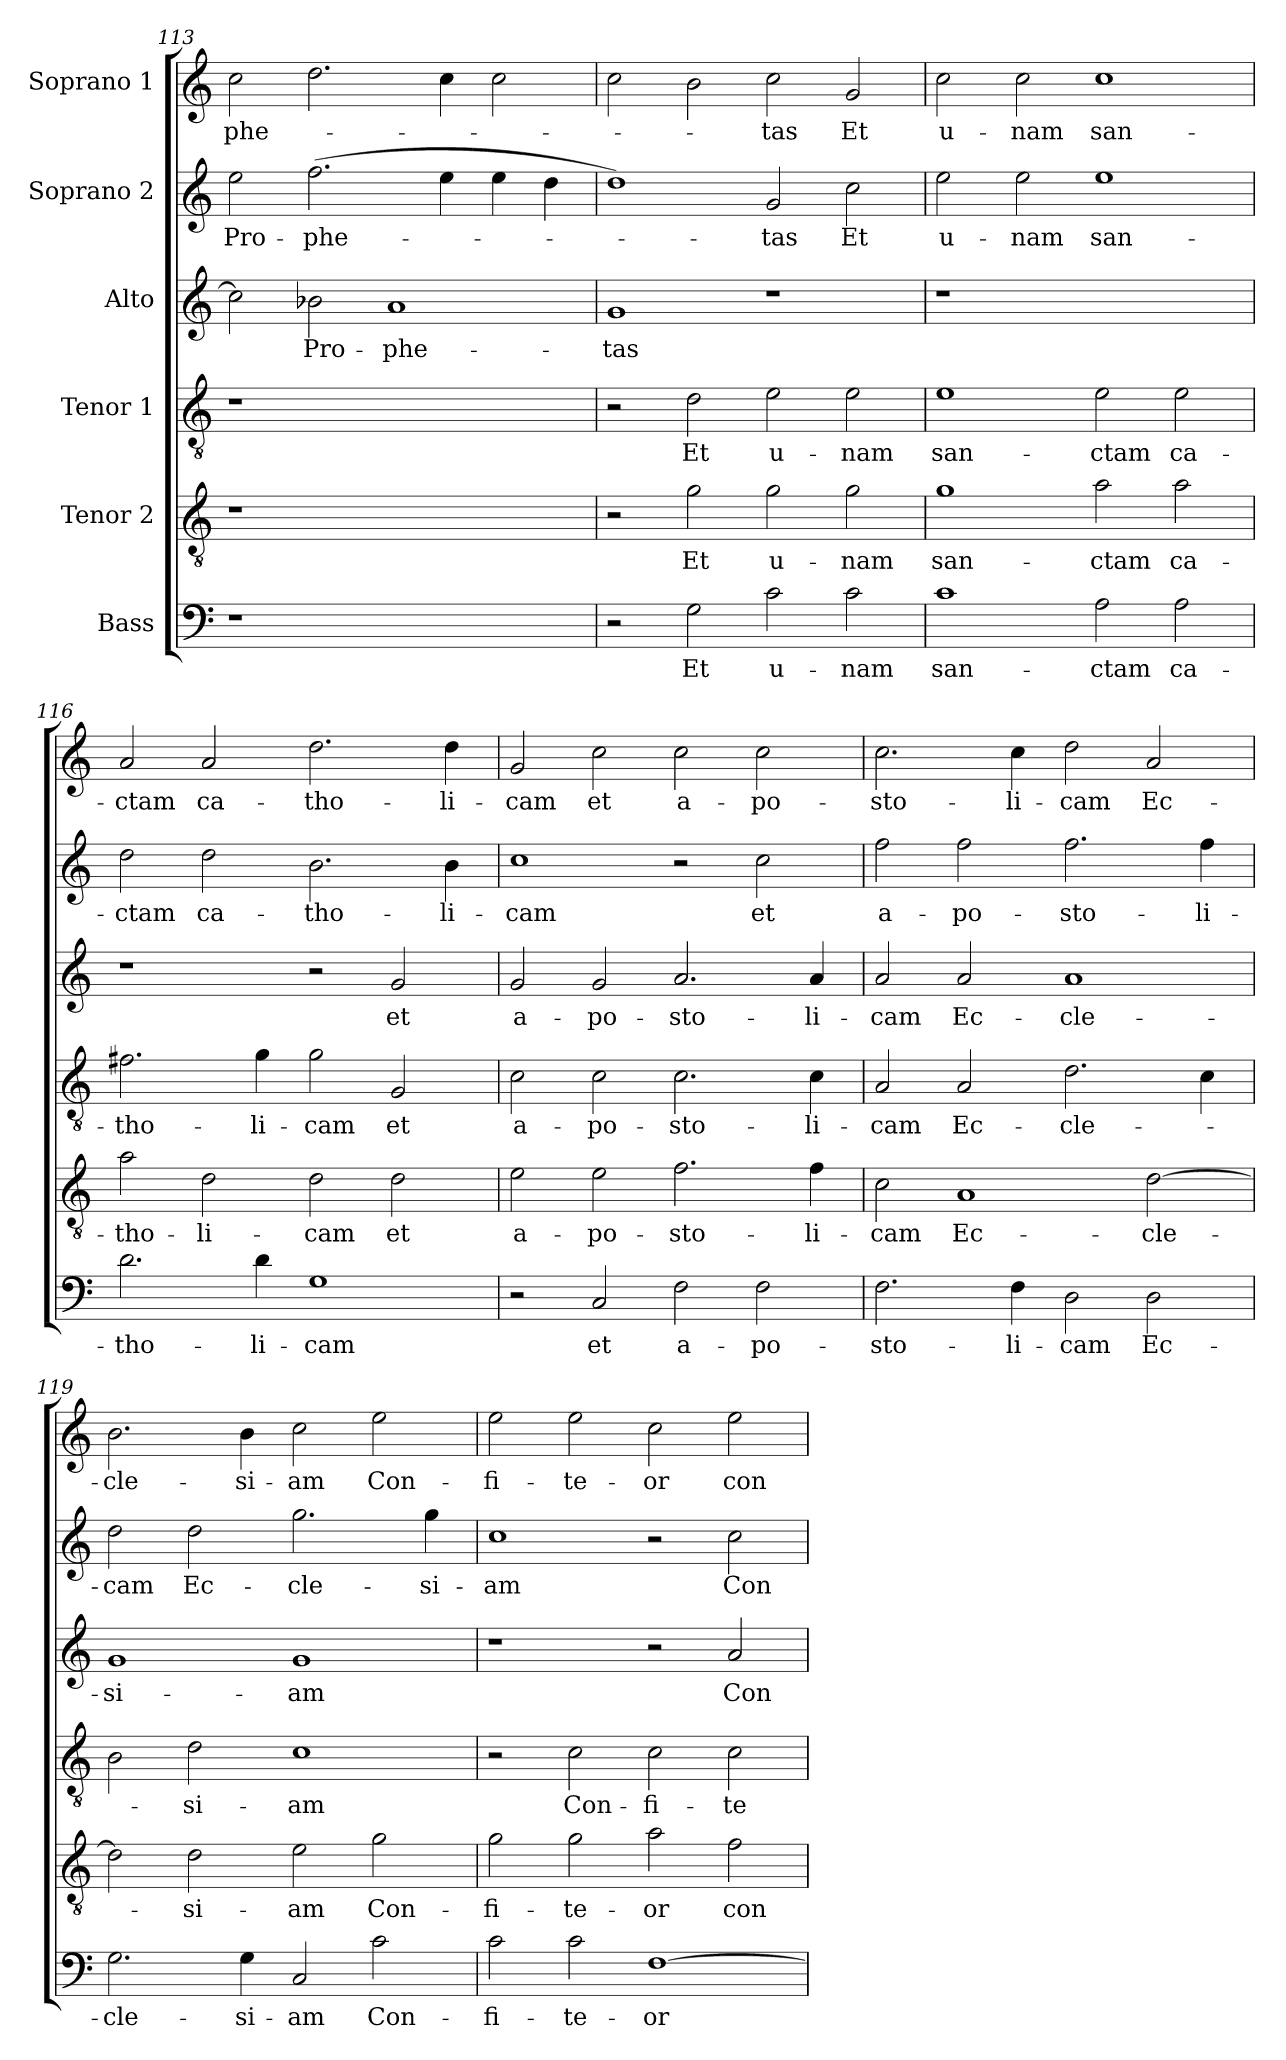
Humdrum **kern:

**kern	**text	**kern	**text	**kern	**text	**kern	**text	**kern	**text	**kern	**text
*part6	*part6	*part5	*part5	*part4	*part4	*part3	*part3	*part2	*part2	*part1	*part1
*staff6	*staff6	*staff5	*staff5	*staff4	*staff4	*staff3	*staff3	*staff2	*staff2	*staff1	*staff1
*I"Bass	*	*I"Tenor 2	*	*I"Tenor 1	*	*I"Alto	*	*I"Soprano 2	*	*I"Soprano 1	*
*clefF4	*	*clefGv2	*	*clefGv2	*	*clefG2	*	*clefG2	*	*clefG2	*
*k[]	*	*k[]	*	*k[]	*	*k[]	*	*k[]	*	*k[]	*
*C:	*	*C:	*	*C:	*	*C:	*	*C:	*	*C:	*
=113	=113	=113	=113	=113	=113	=113	=113	=113	=113	=113	=113
1r	.	1r	.	1r	.	2cc\]	.	2ee\	Pro-	2cc\	-phe-
.	.	.	.	.	.	2b-X\	Pro-	(2.ff\	-phe-	2.dd\	.
1ryy	.	1ryy	.	1ryy	.	1a	-phe-	.	.	.	.
.	.	.	.	.	.	.	.	4ee\	.	4cc\	.
.	.	.	.	.	.	.	.	4ee\	.	2cc\	.
.	.	.	.	.	.	.	.	4dd\	.	.	.
=114	=114	=114	=114	=114	=114	=114	=114	=114	=114	=114	=114
2r	.	2r	.	2r	.	1g	-tas	1dd)	.	2cc\	.
2G\	Et	2g\	Et	2d\	Et	.	.	.	.	2b\	.
2c\	u-	2g\	u-	2e\	u-	1r	.	2g/	-tas	2cc\	-tas
2c\	-nam	2g\	-nam	2e\	-nam	.	.	2cc\	Et	2g/	Et
!!LO:PB:g=z
=115	=115	=115	=115	=115	=115	=115	=115	=115	=115	=115	=115
1c	san-	1g	san-	1e	san-	1r	.	2ee\	u-	2cc\	u-
.	.	.	.	.	.	.	.	2ee\	-nam	2cc\	-nam
2A\	-ctam	2a\	-ctam	2e\	-ctam	1ryy	.	1ee	san-	1cc	san-
2A\	ca-	2a\	ca-	2e\	ca-	.	.	.	.	.	.
=116	=116	=116	=116	=116	=116	=116	=116	=116	=116	=116	=116
2.d\	-tho-	2a\	-tho-	2.f#X\	-tho-	1r	.	2dd\	-ctam	2a/	-ctam
.	.	2d\	-li-	.	.	.	.	2dd\	ca-	2a/	ca-
4d\	-li-	.	.	4g\	-li-	.	.	.	.	.	.
1G	-cam	2d\	-cam	2g\	-cam	2r	.	2.b\	-tho-	2.dd\	-tho-
.	.	2d\	et	2G/	et	2g/	et	.	.	.	.
.	.	.	.	.	.	.	.	4b\	-li-	4dd\	-li-
=117	=117	=117	=117	=117	=117	=117	=117	=117	=117	=117	=117
2r	.	2e\	a-	2c\	a-	2g/	a-	1cc	-cam	2g/	-cam
2C/	et	2e\	-po-	2c\	-po-	2g/	-po-	.	.	2cc\	et
2F\	a-	2.f\	-sto-	2.c\	-sto-	2.a/	-sto-	2r	.	2cc\	a-
2F\	-po-	.	.	.	.	.	.	2cc\	et	2cc\	-po-
.	.	4f\	-li-	4c\	-li-	4a/	-li-	.	.	.	.
=118	=118	=118	=118	=118	=118	=118	=118	=118	=118	=118	=118
2.F\	-sto-	2c\	-cam	2A/	-cam	2a/	-cam	2ff\	a-	2.cc\	-sto-
.	.	1A	Ec-	2A/	Ec-	2a/	Ec-	2ff\	-po-	.	.
4F\	-li-	.	.	.	.	.	.	.	.	4cc\	-li-
2D\	-cam	.	.	2.d\	-cle-	1a	-cle-	2.ff\	-sto-	2dd\	-cam
2D\	Ec-	[2d\	-cle-	.	.	.	.	.	.	2a/	Ec-
.	.	.	.	4c\	.	.	.	4ff\	-li-	.	.
=119	=119	=119	=119	=119	=119	=119	=119	=119	=119	=119	=119
2.G\	-cle-	2d\]	.	2B\	.	1g	-si-	2dd\	-cam	2.b\	-cle-
.	.	2d\	-si-	2d\	-si-	.	.	2dd\	Ec-	.	.
4G\	-si-	.	.	.	.	.	.	.	.	4b\	-si-
2C/	-am	2e\	-am	1c	-am	1g	-am	2.gg\	-cle-	2cc\	-am
2c\	Con-	2g\	Con-	.	.	.	.	.	.	2ee\	Con-
.	.	.	.	.	.	.	.	4gg\	-si-	.	.
!!LO:LB:g=z
=120	=120	=120	=120	=120	=120	=120	=120	=120	=120	=120	=120
2c\	-fi-	2g\	-fi-	2r	.	1r	.	1cc	-am	2ee\	-fi-
2c\	-te-	2g\	-te-	2c\	Con-	.	.	.	.	2ee\	-te-
[1F	-or	2a\	-or	2c\	-fi-	2r	.	2r	.	2cc\	-or
.	.	2f\	con-	2c\	-te-	2a/	Con-	2cc\	Con-	2ee\	con-
=	=	=	=	=	=	=	=	=	=	=	=
*-	*-	*-	*-	*-	*-	*-	*-	*-	*-	*-	*-
